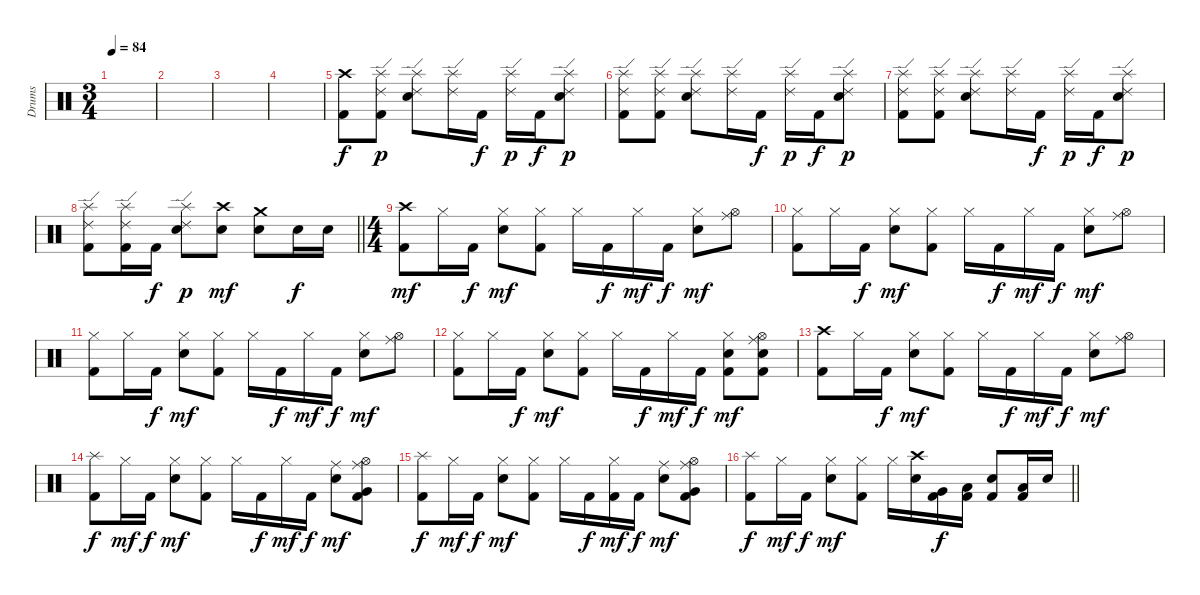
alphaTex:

\track ("Drums" "Drums") {instrument percussion}
\staff {score}
\articulation defaults
\ts (3 4)
\tempo 84
\clef neutral
\ks c
|
|
|
|
("Crash high (hit)" "Kick (hit) 2").8 ("Ride (edge) 2" "Splash (hit)" "Kick (hit) 2").8{dy p} ("Ride (edge) 2" "Splash (hit)" "Snare (hit) 2").8 ("Ride (edge) 2" "Splash (hit)").16 "Kick (hit) 2".16{dy f} ("Ride (edge) 2" "Splash (hit)").16{dy p} "Kick (hit) 2".16{dy f} ("Ride (edge) 2" "Splash (hit)" "Snare (hit) 2").8{dy p} |
("Ride (edge) 2" "Splash (hit)" "Kick (hit) 2").8 ("Ride (edge) 2" "Splash (hit)" "Kick (hit) 2").8 ("Ride (edge) 2" "Splash (hit)" "Snare (hit) 2").8 ("Ride (edge) 2" "Splash (hit)").16 "Kick (hit) 2".16{dy f} ("Ride (edge) 2" "Splash (hit)").16{dy p} "Kick (hit) 2".16{dy f} ("Ride (edge) 2" "Splash (hit)" "Snare (hit) 2").8{dy p} |
("Ride (edge) 2" "Splash (hit)" "Kick (hit) 2").8 ("Ride (edge) 2" "Splash (hit)" "Kick (hit) 2").8 ("Ride (edge) 2" "Splash (hit)" "Snare (hit) 2").8 ("Ride (edge) 2" "Splash (hit)").16 "Kick (hit) 2".16{dy f} ("Ride (edge) 2" "Splash (hit)").16{dy p} "Kick (hit) 2".16{dy f} ("Ride (edge) 2" "Splash (hit)" "Snare (hit) 2").8{dy p} |
\barLineRight lightlight
("Ride (edge) 2" "Splash (hit)" "Kick (hit) 2").8 ("Ride (edge) 2" "Splash (hit)" "Kick (hit) 2").16 "Kick (hit) 2".16{dy f} ("Ride (edge) 2" "Splash (hit)" "Snare (hit) 2").8{dy p} ("Crash high (hit)" "Snare (hit) 2").8{dy mf} ("Crash medium (hit)" "Snare (hit) 2").8 "Snare (hit) 2".16{dy f} "Snare (hit) 2".16 |
\ts (4 4)
\section ("" "")
("Crash high (hit)" "Kick (hit) 2").8{dy mf} "Hi-Hat (closed)".16 "Kick (hit) 2".16{dy f} ("Hi-Hat (closed)" "Snare (hit) 2").8{dy mf} ("Hi-Hat (closed)" "Kick (hit) 2").8 "Hi-Hat (closed)".16 "Kick (hit) 2".16{dy f} "Hi-Hat (closed)".16{dy mf} "Kick (hit) 2".16{dy f} ("Hi-Hat (closed)" "Snare (hit) 2").8{dy mf} ("Ride (middle)" "Hi-Hat (open)").8 |
("Hi-Hat (closed)" "Kick (hit) 2").8 "Hi-Hat (closed)".16 "Kick (hit) 2".16{dy f} ("Hi-Hat (closed)" "Snare (hit) 2").8{dy mf} ("Hi-Hat (closed)" "Kick (hit) 2").8 "Hi-Hat (closed)".16 "Kick (hit) 2".16{dy f} "Hi-Hat (closed)".16{dy mf} "Kick (hit) 2".16{dy f} ("Hi-Hat (closed)" "Snare (hit) 2").8{dy mf} ("Ride (middle)" "Hi-Hat (open)").8 |
("Hi-Hat (closed)" "Kick (hit) 2").8 "Hi-Hat (closed)".16 "Kick (hit) 2".16{dy f} ("Hi-Hat (closed)" "Snare (hit) 2").8{dy mf} ("Hi-Hat (closed)" "Kick (hit) 2").8 "Hi-Hat (closed)".16 "Kick (hit) 2".16{dy f} "Hi-Hat (closed)".16{dy mf} "Kick (hit) 2".16{dy f} ("Hi-Hat (closed)" "Snare (hit) 2").8{dy mf} ("Ride (middle)" "Hi-Hat (open)").8 |
("Hi-Hat (closed)" "Kick (hit) 2").8 "Hi-Hat (closed)".16 "Kick (hit) 2".16{dy f} ("Hi-Hat (closed)" "Snare (hit) 2").8{dy mf} ("Hi-Hat (closed)" "Kick (hit) 2").8 "Hi-Hat (closed)".16 "Kick (hit) 2".16{dy f} "Hi-Hat (closed)".16{dy mf} "Kick (hit) 2".16{dy f} ("Hi-Hat (closed)" "Snare (hit) 2" "Kick (hit) 2").8{dy mf} ("Ride (middle)" "Hi-Hat (open)" "Snare (hit) 2" "Kick (hit) 2").8 |
("Crash high (hit)" "Kick (hit) 2").8 "Hi-Hat (closed)".16 "Kick (hit) 2".16{dy f} ("Hi-Hat (closed)" "Snare (hit) 2").8{dy mf} ("Hi-Hat (closed)" "Kick (hit) 2").8 "Hi-Hat (closed)".16 "Kick (hit) 2".16{dy f} "Hi-Hat (closed)".16{dy mf} "Kick (hit) 2".16{dy f} ("Hi-Hat (closed)" "Snare (hit) 2").8{dy mf} ("Ride (middle)" "Hi-Hat (open)").8 |
("Splash (hit)" "Kick (hit) 2").8{dy f} "Hi-Hat (closed)".16{dy mf} "Kick (hit) 2".16{dy f} ("Hi-Hat (closed)" "Snare (hit) 2").8{dy mf} ("Hi-Hat (closed)" "Kick (hit) 2").8 "Hi-Hat (closed)".16 "Kick (hit) 2".16{dy f} "Hi-Hat (closed)".16{dy mf} "Kick (hit) 2".16{dy f} ("Ride (middle)" "Snare (hit) 2").8{dy mf} ("Ride (middle)" "Hi-Hat (open)" "Very Low Tom (hit)" "Kick (hit) 2").8 |
("Splash (hit)" "Kick (hit) 2").8{dy f} "Hi-Hat (closed)".16{dy mf} "Kick (hit) 2".16{dy f} ("Hi-Hat (closed)" "Snare (hit) 2").8{dy mf} ("Hi-Hat (closed)" "Kick (hit) 2").8 "Hi-Hat (closed)".16 "Kick (hit) 2".16{dy f} ("Hi-Hat (closed)" "Kick (hit) 2").16{dy mf} "Kick (hit) 2".16{dy f} ("Ride (middle)" "Snare (hit) 2").8{dy mf} ("Ride (middle)" "Hi-Hat (open)" "Very Low Tom (hit)" "Kick (hit) 2").8 |
\barLineRight lightlight
("Splash (hit)" "Kick (hit) 2").8{dy f} "Hi-Hat (closed)".16{dy mf} "Kick (hit) 2".16{dy f} ("Hi-Hat (closed)" "Snare (hit) 2").8{dy mf} ("Hi-Hat (closed)" "Kick (hit) 2").8 "Hi-Hat (closed)".16 ("Crash high (hit)" "Snare (hit) 2").16 ("Very Low Tom (hit)" "Kick (hit) 2").16{dy f} ("Low Floor Tom (hit)" "Kick (hit) 2").16 ("Snare (hit) 2" "Kick (hit) 2").8 ("Low Floor Tom (hit)" "Kick (hit) 2").16 "Snare (hit) 2".16
